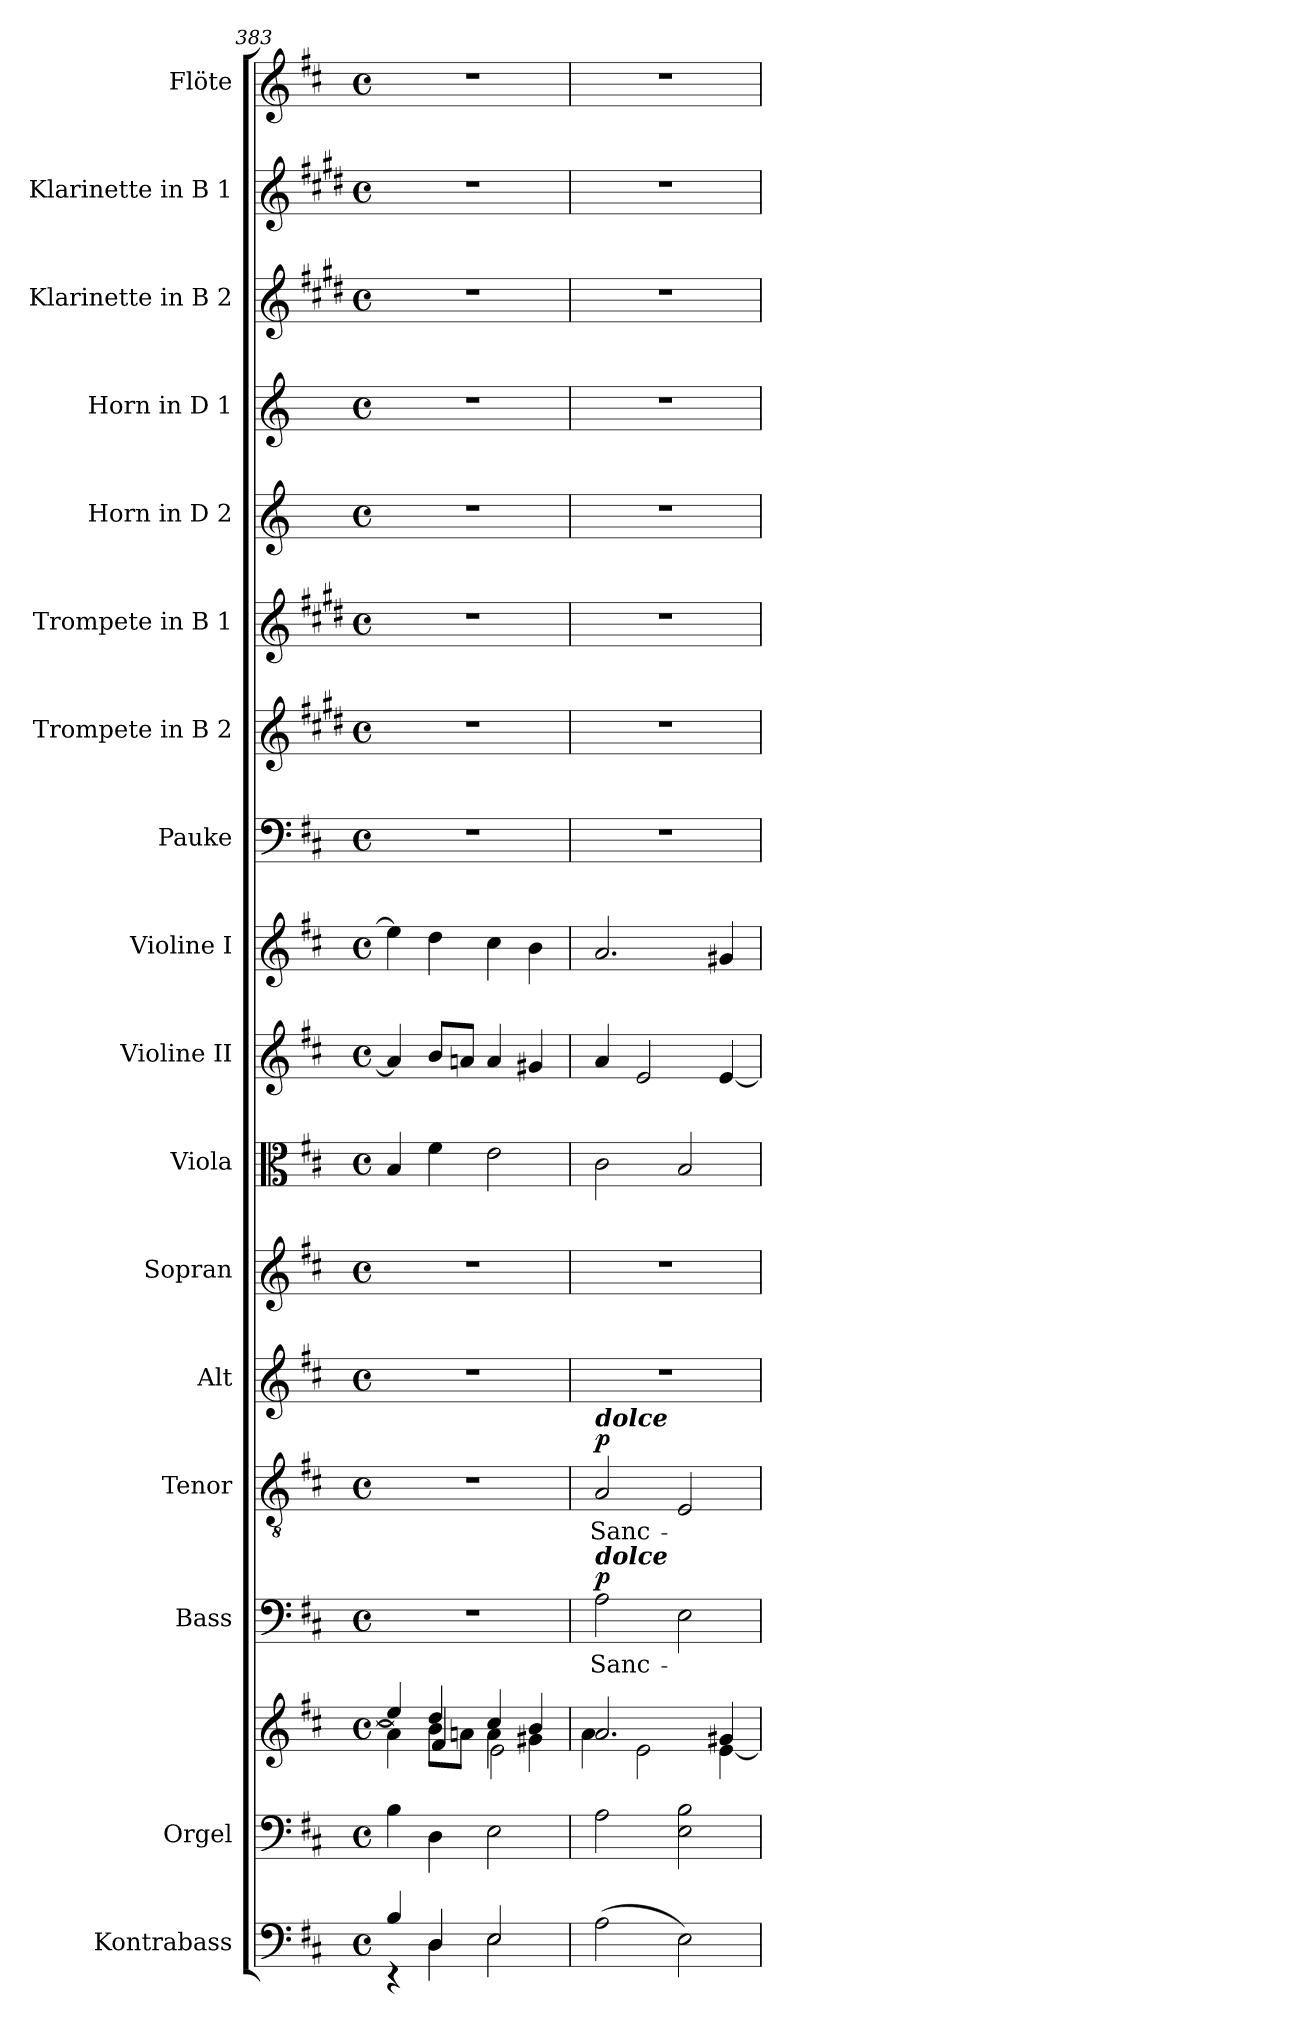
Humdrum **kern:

**kern	**kern	**kern	**kern	**text	**dynam	**kern	**text	**dynam	**kern	**kern	**kern	**kern	**kern	**kern	**kern	**kern	**kern	**kern	**kern	**kern	**kern
*part17	*part16	*part16	*part15	*part15	*part15	*part14	*part14	*part14	*part13	*part12	*part11	*part10	*part9	*part8	*part7	*part6	*part5	*part4	*part3	*part2	*part1
*staff18	*staff17	*staff16	*staff15	*staff15	*staff15	*staff14	*staff14	*staff14	*staff13	*staff12	*staff11	*staff10	*staff9	*staff8	*staff7	*staff6	*staff5	*staff4	*staff3	*staff2	*staff1
*I"Kontrabass	*I"Orgel	*	*I"Bass	*	*	*I"Tenor	*	*	*I"Alt	*I"Sopran	*I"Viola	*I"Violine II	*I"Violine I	*I"Pauke	*I"Trompete in B 2	*I"Trompete in B 1	*I"Horn in D 2	*I"Horn in D 1	*I"Klarinette in B 2	*I"Klarinette in B 1	*I"Flöte
*I'Kb.	*I'Org.	*	*I'B	*	*	*I'T	*	*	*I'A	*I'S	*I'Vla.	*I'Vl. II	*I'Vl. I	*I'Pk.	*I'Trp. 2	*I'Trp. 1	*I'Hrn. 2	*I'Hrn. 1	*I'Kl. 2	*I'Kl. 1	*I'Fl.
*clefF4	*clefF4	*clefG2	*clefF4	*	*	*clefGv2	*	*	*clefG2	*clefG2	*clefC3	*clefG2	*clefG2	*clefF4	*clefG2	*clefG2	*clefG2	*clefG2	*clefG2	*clefG2	*clefG2
*ITrd7c12	*	*	*	*	*	*	*	*	*	*	*	*	*	*	*ITrd1c2	*ITrd1c2	*ITrd-1c-2	*ITrd-1c-2	*ITrd1c2	*ITrd1c2	*
*k[f#c#]	*k[f#c#]	*k[f#c#]	*k[f#c#]	*	*	*k[f#c#]	*	*	*k[f#c#]	*k[f#c#]	*k[f#c#]	*k[f#c#]	*k[f#c#]	*k[f#c#]	*k[f#c#]	*k[f#c#]	*k[f#c#]	*k[f#c#]	*k[f#c#]	*k[f#c#]	*k[f#c#]
*D:	*D:	*D:	*D:	*	*	*D:	*	*	*D:	*D:	*D:	*D:	*D:	*D:	*D:	*D:	*D:	*D:	*D:	*D:	*D:
*M4/4	*M4/4	*M4/4	*M4/4	*	*	*M4/4	*	*	*M4/4	*M4/4	*M4/4	*M4/4	*M4/4	*M4/4	*M4/4	*M4/4	*M4/4	*M4/4	*M4/4	*M4/4	*M4/4
*met(c)	*met(c)	*met(c)	*met(c)	*	*	*met(c)	*	*	*met(c)	*met(c)	*met(c)	*met(c)	*met(c)	*met(c)	*met(c)	*met(c)	*met(c)	*met(c)	*met(c)	*met(c)	*met(c)
=383	=383	=383	=383	=383	=383	=383	=383	=383	=383	=383	=383	=383	=383	=383	=383	=383	=383	=383	=383	=383	=383
*^	*	*^	*	*	*	*	*	*	*	*	*	*	*	*	*	*	*	*	*	*	*
*	*	*	*	*^	*	*	*	*	*	*	*	*	*	*	*	*	*	*	*	*	*	*	*
4BB/	4rEE	4B\	4ee/]	4a#\]	4ryy	1r	.	.	1r	.	.	1r	1r	4B/	4a#/]	4ee\]	1r	1r	1r	1r	1r	1r	1r	1r
4DD/	4DD\	4D\	4dd/	8b\L	4f#/	.	.	.	.	.	.	.	.	4f#\	8b/L	4dd\	.	.	.	.	.	.	.	.
.	.	.	.	8an\J	.	.	.	.	.	.	.	.	.	.	8an/J	.	.	.	.	.	.	.	.	.
2EE/	2EE\	2E\	4cc#/	4a\	2e\	.	.	.	.	.	.	.	.	2e\	4a/	4cc#\	.	.	.	.	.	.	.	.
.	.	.	4b/	4g#X\	.	.	.	.	.	.	.	.	.	.	4g#X/	4b\	.	.	.	.	.	.	.	.
*v	*v	*	*	*v	*v	*	*	*	*	*	*	*	*	*	*	*	*	*	*	*	*	*	*	*
=384	=384	=384	=384	=384	=384	=384	=384	=384	=384	=384	=384	=384	=384	=384	=384	=384	=384	=384	=384	=384	=384	=384
!	!	!	!	!	!	!	!LO:TX:a:Bi:t=dolce	!	!	!	!	!	!	!	!	!	!	!	!	!	!	!
!	!	!	!	!LO:TX:a:Bi:t=dolce	!	!	!	!	!	!	!	!	!	!	!	!	!	!	!	!	!	!
!	!	!	!	!	!LO:LY:b	!LO:DY:a	!	!LO:LY:b	!LO:DY:a	!	!	!	!	!	!	!	!	!	!	!	!	!
(>2AA\	2A\	2.a/	4a\	2A\	Sanc-	p	2A/	Sanc-	p	1r	1r	2c#\	4a/	2.a/	1r	1r	1r	1r	1r	1r	1r	1r
.	.	.	2e\	.	.	.	.	.	.	.	.	.	2e/	.	.	.	.	.	.	.	.	.
2EE\)	2E\ 2B\	.	.	2E\	.	.	2E/	.	.	.	.	2B/	.	.	.	.	.	.	.	.	.	.
.	.	4g#X/	[<4e\	.	.	.	.	.	.	.	.	.	[4e/	4g#X/	.	.	.	.	.	.	.	.
*	*	*v	*v	*	*	*	*	*	*	*	*	*	*	*	*	*	*	*	*	*	*	*
=	=	=	=	=	=	=	=	=	=	=	=	=	=	=	=	=	=	=	=	=	=
*-	*-	*-	*-	*-	*-	*-	*-	*-	*-	*-	*-	*-	*-	*-	*-	*-	*-	*-	*-	*-	*-
